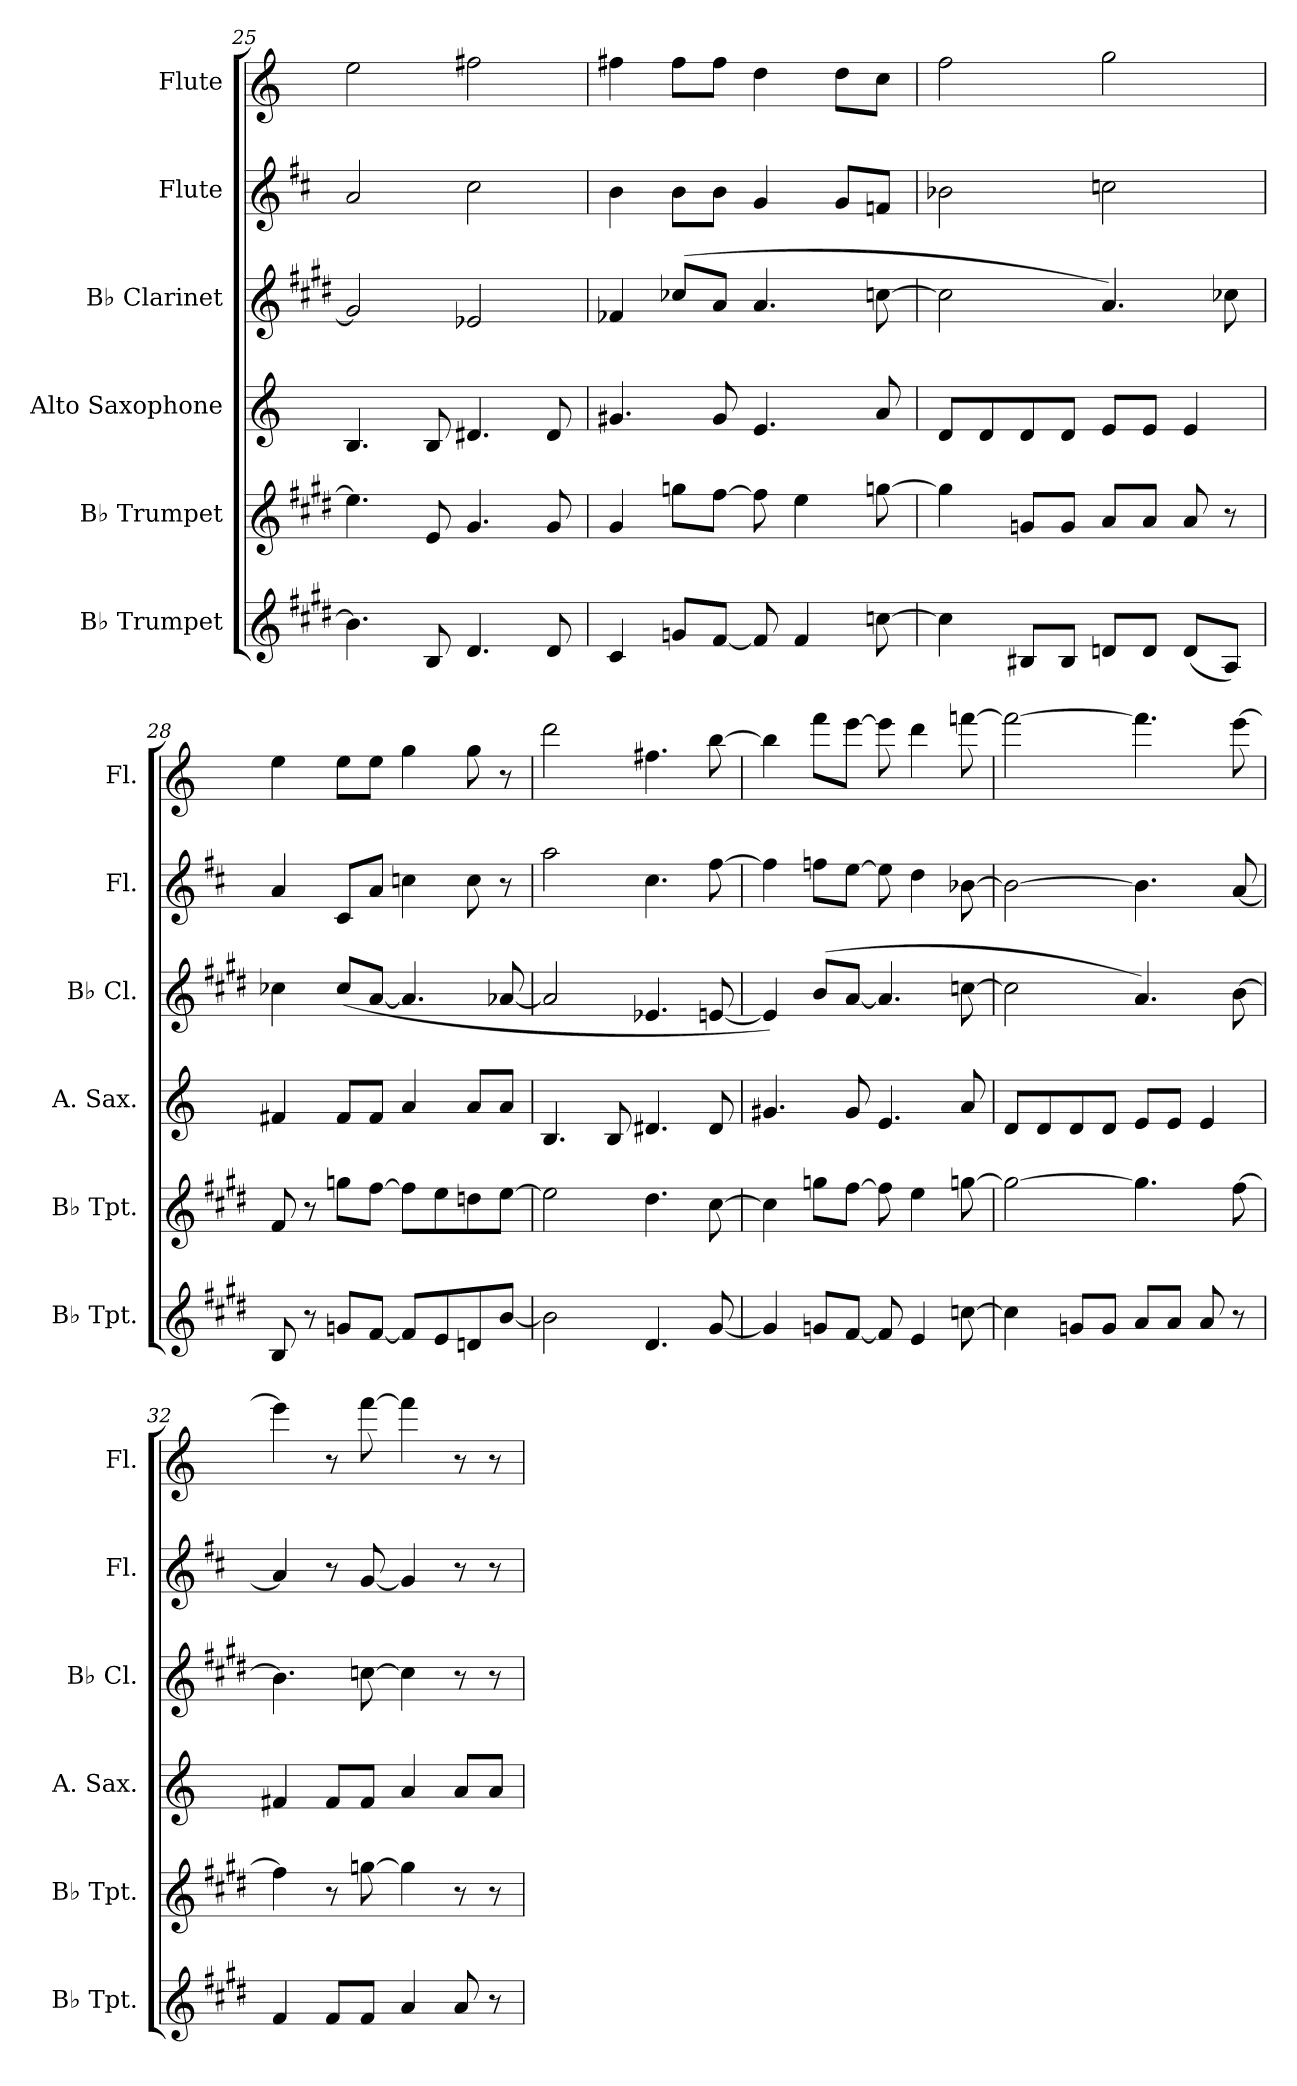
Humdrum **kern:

**kern	**kern	**kern	**kern	**kern	**kern
*part6	*part5	*part4	*part3	*part2	*part1
*staff6	*staff5	*staff4	*staff3	*staff2	*staff1
*I"B♭ Trumpet	*I"B♭ Trumpet	*I"Alto Saxophone	*I"B♭ Clarinet	*I"Flute	*I"Flute
*I'B♭ Tpt.	*I'B♭ Tpt.	*I'A. Sax.	*I'B♭ Cl.	*I'Fl.	*I'Fl.
*clefG2	*clefG2	*clefG2	*clefG2	*clefG2	*clefG2
*ITrd1c2	*ITrd1c2	*ITrd5c9	*ITrd1c2	*	*
*k[f#c#]	*k[f#c#]	*k[b-e-a-]	*k[f#c#]	*k[f#c#]	*k[]
*D:	*D:	*E-:	*D:	*D:	*C:
=25	=25	=25	=25	=25	=25
4.a\]	4.dd\]	4.D/	2f#/]	2a/	2ee\
8A/	8d/	8D/	.	.	.
4.c#/	4.f#/	4.F#X/	2d-X/	2cc#\	2ff#X\
8c#/	8f#/	8F#/	.	.	.
=26	=26	=26	=26	=26	=26
4B/	4f#/	4.Bn/	4e--X/	4b\	4ff#X\
8fn/L	8ffn\L	.	(8b--X/L	8b\L	8ff#\L
[8e/J	[8ee\J	8B/	8g/J	8b\J	8ff#\J
8e/]	8ee\]	4.G/	4.g/	4g/	4dd\
4e/	4dd\	.	.	.	.
.	.	.	.	8g/L	8dd\L
[8b-X\	[8ffn\	8c/	[8b-X\	8fn/J	8cc\J
=27	=27	=27	=27	=27	=27
4b-\]	4ff\]	8F/L	2b-\]	2b-X\	2ff\
.	.	8F/	.	.	.
8A#X/L	8fn/L	8F/	.	.	.
8A#/J	8f/J	8F/J	.	.	.
8cn/L	8g/L	8G/L	4.g/)	2ccn\	2gg\
8c/J	8g/J	8G/J	.	.	.
(8c/L	8g/	4G/	.	.	.
8G/J)	8r	.	8b--X\	.	.
!!LO:LB:g=z
=28	=28	=28	=28	=28	=28
8A/	8e/	4An/	4b--X\	4a/	4ee\
8r	8r	.	.	.	.
8fn/L	8ffn\L	8A/L	(8b--/L	8c#/L	8ee\L
[8e/J	[8ee\J	8A/J	[8g/J	8a/J	8ee\J
8e/L]	8ee\L]	4c/	4.g/]	4ccn\	4gg\
8d/	8dd\	.	.	.	.
8cn/	8ccn\	8c/L	.	8cc\	8gg\
[8a/J	[8dd\J	8c/J	[8g-X/	8r	8r
=29	=29	=29	=29	=29	=29
2a\]	2dd\]	4.D/	2g-/]	2aa\	2ddd\
.	.	8D/	.	.	.
4.c#/	4.cc#\	4.F#X/	4.d-X/	4.cc#\	4.ff#X\
[8f#/	[8b\	8F#/	[8dn/	[8ff#\	[8bb\
=30	=30	=30	=30	=30	=30
4f#/]	4b\]	4.Bn/	4d/])	4ff#\]	4bb\]
8fn/L	8ffn\L	.	(8a/L	8ffn\L	8fff\L
[8e/J	[8ee\J	8B/	[8g/J	[8ee\J	[8eee\J
8e/]	8ee\]	4.G/	4.g/]	8ee\]	8eee\]
4d/	4dd\	.	.	4dd\	4ddd\
[8b-X\	[8ffn\	8c/	[8b-X\	[8b-X\	[8fffn\
=31	=31	=31	=31	=31	=31
4b-\]	2ff\_	8F/L	2b-\]	2b-\_	2fff\_
.	.	8F/	.	.	.
8fn/L	.	8F/	.	.	.
8f/J	.	8F/J	.	.	.
8g/L	4.ff\]	8G/L	4.g/)	4.b-\]	4.fff\]
8g/J	.	8G/J	.	.	.
8g/	.	4G/	.	.	.
8r	[8ee\	.	[8a\	[8a/	[8eee\
!!LO:PB:g=z
=32	=32	=32	=32	=32	=32
4e/	4ee\]	4An/	4.a\]	4a/]	4eee\]
8e/L	8r	8A/L	.	8r	8r
8e/J	[8ffn\	8A/J	[8b-X\	[8g/	[8fff\
4g/	4ff\]	4c/	4b-\]	4g/]	4fff\]
8g/	8r	8c/L	8r	8r	8r
8r	8r	8c/J	8r	8r	8r
=	=	=	=	=	=
*-	*-	*-	*-	*-	*-
